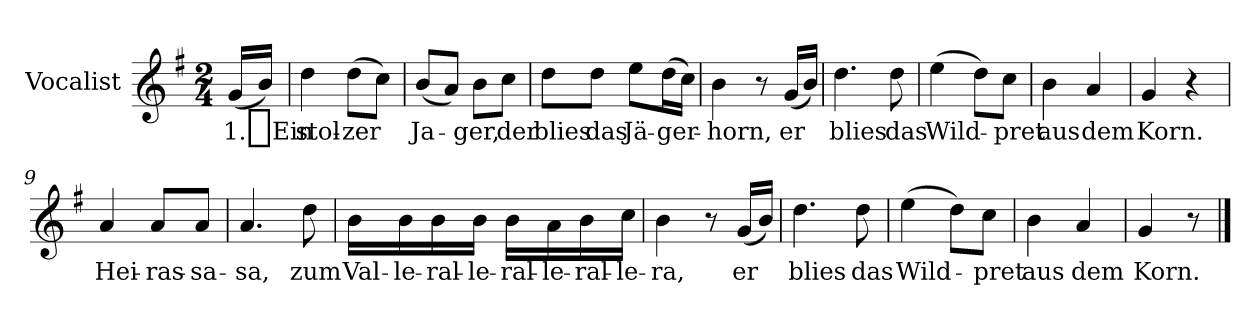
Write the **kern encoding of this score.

**kern	**text
*part1	*part1
*staff1	*staff1
*I"Vocalist	*
*k[f#]	*
*G:	*
*M2/4	*
=	=
(16gLL	1._Ein
16bJJ)	.
=1	=1
4dd	stol-
(8ddL	-zer
8ccJ)	.
=2	=2
(8bL	Ja-
8aJ)	.
8bL	-ger,
8ccJ	der
=3	=3
8ddL	blies
8ddJ	das
8eeL	Jä-
(16ddL	-ger-
16ccJJ)	.
=4	=4
4b	-horn,
8r	.
(16gLL	er
16bJJ)	.
=5	=5
4.dd	blies
8dd	das
=6	=6
(4ee	Wild-
8ddL)	.
8ccJ	-pret
=7	=7
4b	aus
4a	dem
=8	=8
4g	Korn.
4r	.
=9	=9
4a	Hei-
8aL	-ras-
8aJ	-sa-
=10	=10
4.a	-sa,
8dd	zum
=11	=11
16bLL	Val-
16b	-le-
16b	-ral-
16bJJ	-le-
16bLL	-ral-
16a	-le-
16b	-ral-
16ccJJ	-le-
=12	=12
4b	-ra,
8r	.
(16gLL	er
16bJJ)	.
=13	=13
4.dd	blies
8dd	das
=14	=14
(4ee	Wild-
8ddL)	.
8ccJ	-pret
=15	=15
4b	aus
4a	dem
=16	=16
4g	Korn.
8r	.
==	==
*-	*-
